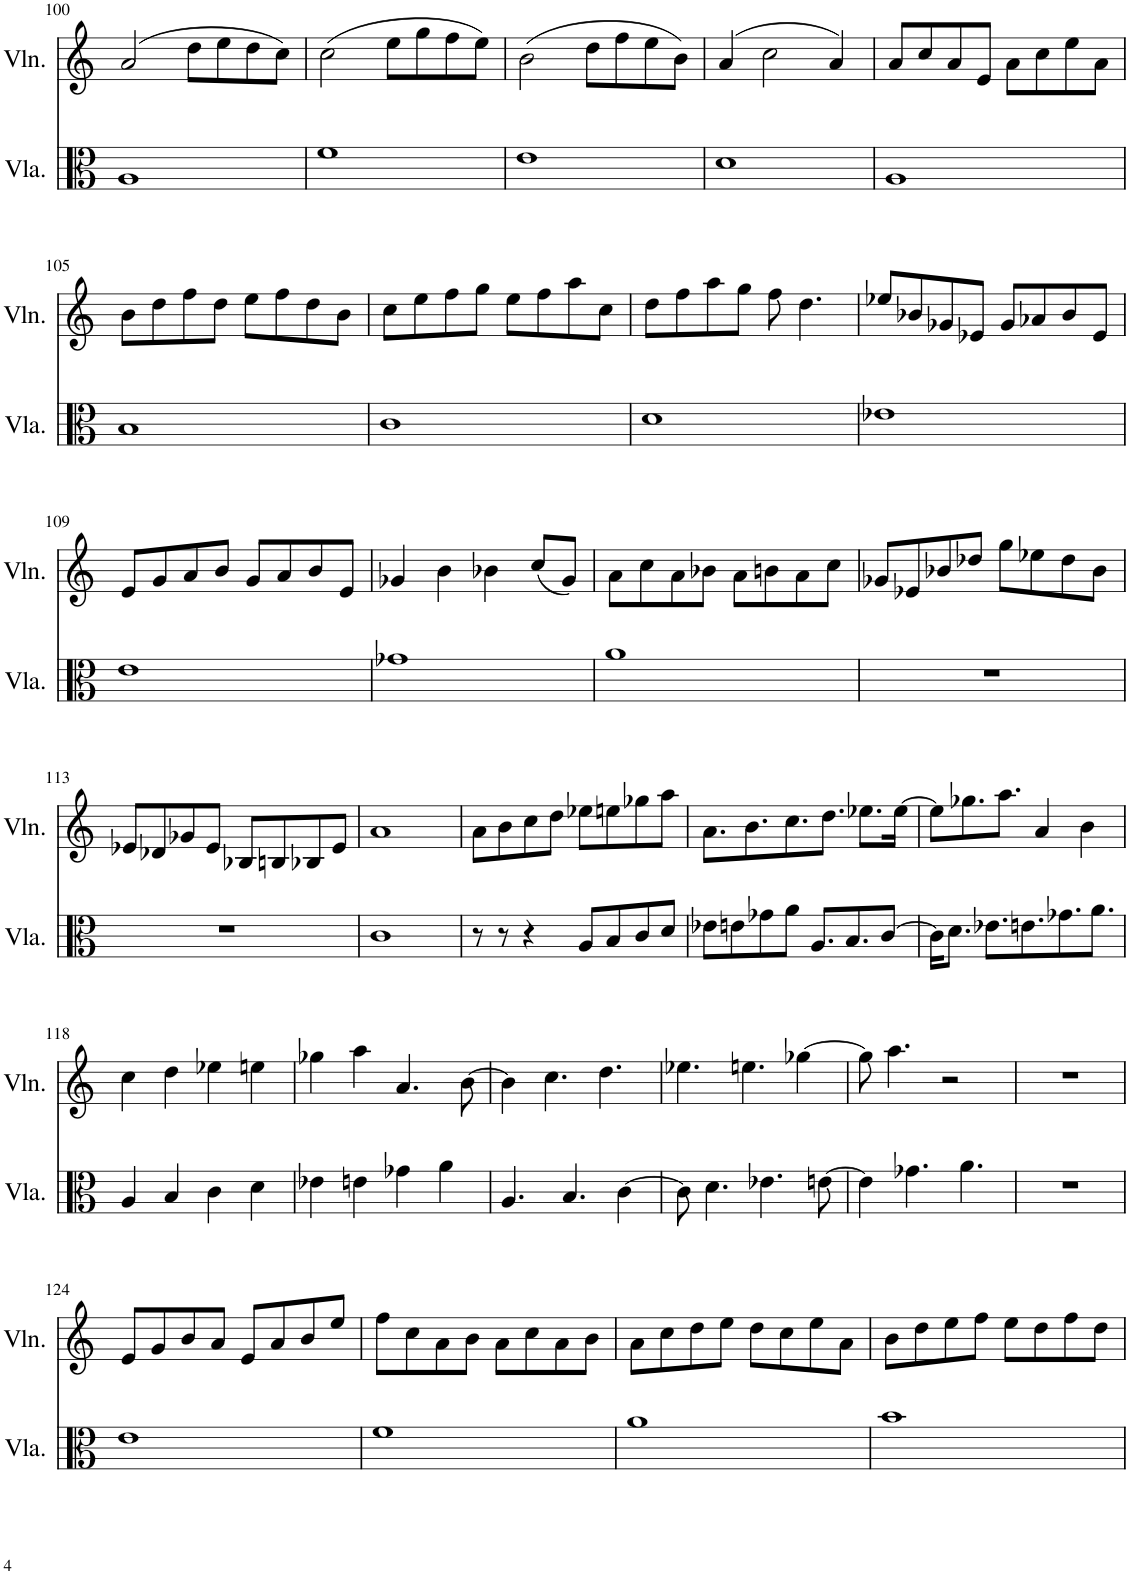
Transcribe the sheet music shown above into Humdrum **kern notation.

**kern	**kern
*part2	*part1
*staff2	*staff1
*I"Viola	*I"Violin
*I'Vla.	*I'Vln.
!!LO:PB:g=z
*clefC3	*clefG2
*k[]	*k[]
*M4/4	*M4/4
=100	=100
1A	(2a/
.	8dd\L
.	8ee\
.	8dd\
.	8cc\J)
=101	=101
1f	(2cc\
.	8ee\L
.	8gg\
.	8ff\
.	8ee\J)
=102	=102
1e	(2b\
.	8dd\L
.	8ff\
.	8ee\
.	8b\J)
=103	=103
1d	(4a/
.	2cc\
.	4a/)
=104	=104
1A	8a/L
.	8cc/
.	8a/
.	8e/J
.	8a\L
.	8cc\
.	8ee\
.	8a\J
!!LO:LB:g=z
=105	=105
1B	8b\L
.	8dd\
.	8ff\
.	8dd\J
.	8ee\L
.	8ff\
.	8dd\
.	8b\J
=106	=106
1c	8cc\L
.	8ee\
.	8ff\
.	8gg\J
.	8ee\L
.	8ff\
.	8aa\
.	8cc\J
=107	=107
1d	8dd\L
.	8ff\
.	8aa\
.	8gg\J
.	8ff\
.	4.dd\
=108	=108
1e-X	8ee-X/L
.	8b-X/
.	8g-X/
.	8e-X/J
.	8g-/L
.	8a-X/
.	8b-/
.	8e-/J
!!LO:LB:g=z
=109	=109
1e	8e/L
.	8g/
.	8a/
.	8b/J
.	8g/L
.	8a/
.	8b/
.	8e/J
=110	=110
1g-X	4g-X/
.	4b\
.	4b-X\
.	(8cc/L
.	8g-/J)
=111	=111
1a	8a\L
.	8cc\
.	8a\
.	8b-X\J
.	8a\L
.	8bn\
.	8a\
.	8cc\J
=112	=112
1r	8g-X/L
.	8e-X/
.	8b-X/
.	8dd-X/J
.	8gg\L
.	8ee-X\
.	8dd-\
.	8b-\J
!!LO:LB:g=z
=113	=113
1r	8e-X/L
.	8d-X/
.	8g-X/
.	8e-/J
.	8B-X/L
.	8Bn/
.	8B-X/
.	8e-/J
=114	=114
1c	1a
=115	=115
8r	8a\L
8r	8b\
4r	8cc\
.	8dd\J
8A/L	8ee-X\L
8B/	8een\
8c/	8gg-X\
8d/J	8aa\J
=116	=116
8e-X\L	8.a\L
8en\	.
.	8.b\
8g-X\	.
8a\J	8.cc\
8.A/L	.
.	8.dd\J
8.B/	.
.	8.ee-X\L
[8c/J	.
.	[16ee-\Jk
=117	=117
16c\KL]	8ee-\L]
8.d\J	.
.	8.gg-X\
8.e-X\L	.
.	8.aa\J
8.en\	.
.	4a/
8.g-X\	.
.	4b\
8.a\J	.
!!LO:LB:g=z
=118	=118
4A/	4cc\
4B/	4dd\
4c\	4ee-X\
4d\	4een\
=119	=119
4e-X\	4gg-X\
4en\	4aa\
4g-X\	4.a/
4a\	.
.	[8b\
=120	=120
4.A/	4b\]
.	4.cc\
4.B/	.
.	4.dd\
[4c\	.
=121	=121
8c\]	4.ee-X\
4.d\	.
.	4.een\
4.e-X\	.
.	[4gg-X\
[8en\	.
=122	=122
4e\]	8gg-\]
.	4.aa\
4.g-X\	.
.	2r
4.a\	.
=123	=123
1r	1r
!!LO:LB:g=z
=124	=124
1e	8e/L
.	8g/
.	8b/
.	8a/J
.	8e/L
.	8a/
.	8b/
.	8ee/J
=125	=125
1f	8ff\L
.	8cc\
.	8a\
.	8b\J
.	8a\L
.	8cc\
.	8a\
.	8b\J
=126	=126
1a	8a\L
.	8cc\
.	8dd\
.	8ee\J
.	8dd\L
.	8cc\
.	8ee\
.	8a\J
=127	=127
1b	8b\L
.	8dd\
.	8ee\
.	8ff\J
.	8ee\L
.	8dd\
.	8ff\
.	8dd\J
=	=
*-	*-
